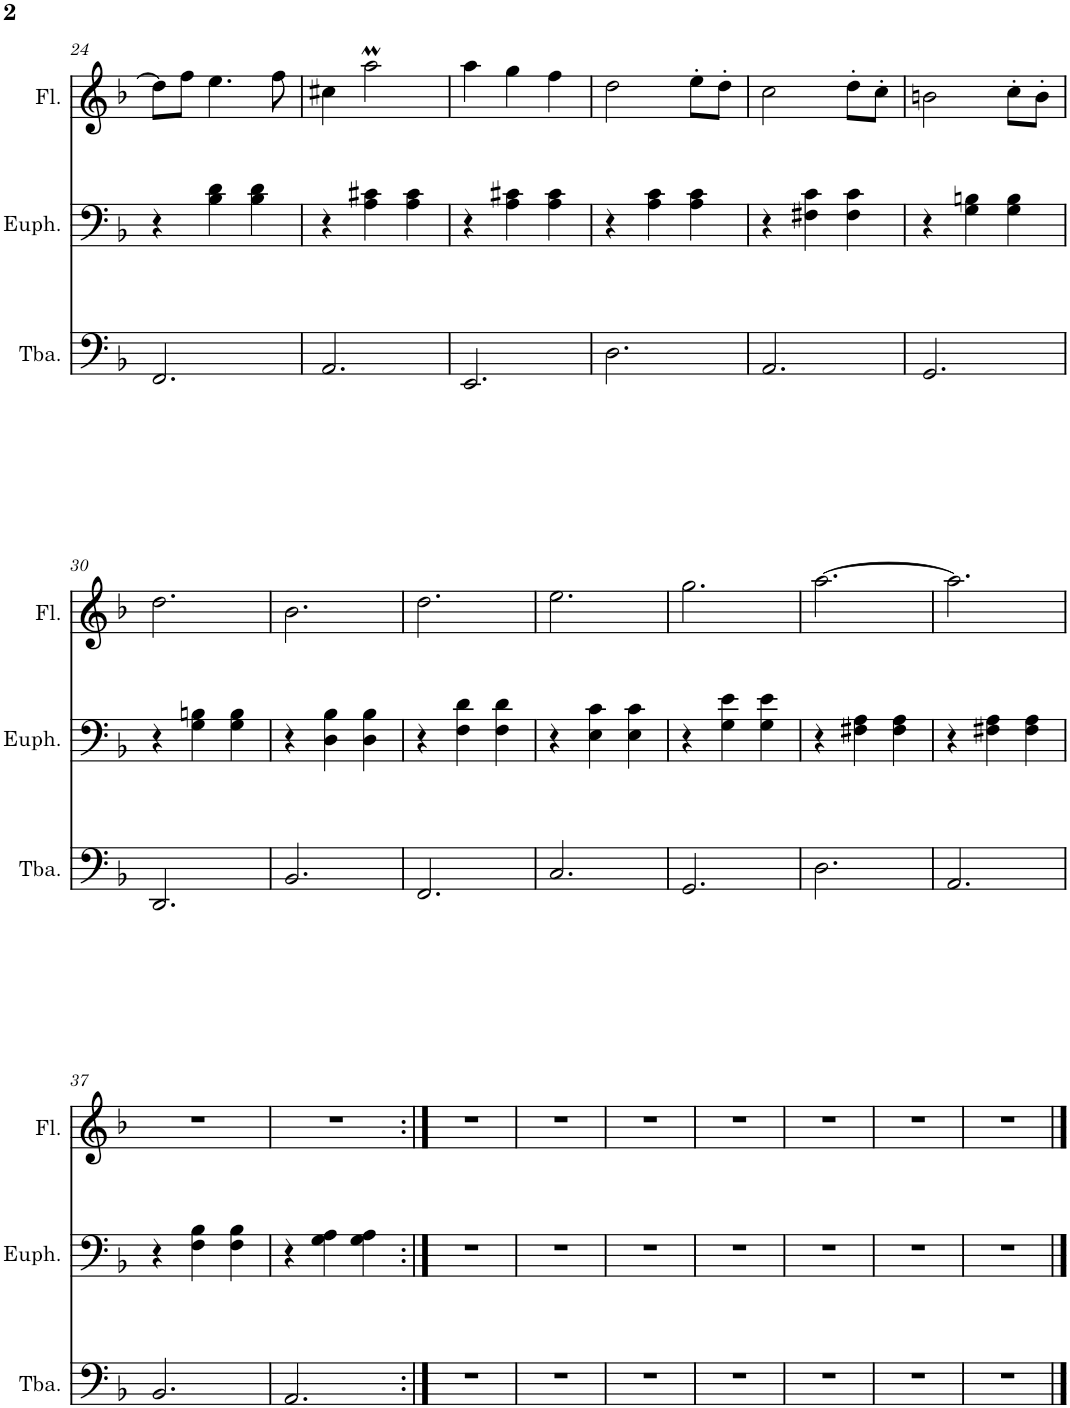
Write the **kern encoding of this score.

**kern	**kern	**kern
*part3	*part2	*part1
*staff3	*staff2	*staff1
*I"Tuba	*I"Euphonium	*I"Flûte
*I'Tba.	*I'Euph.	*I'Fl.
!!LO:PB:g=z
*clefF4	*clefF4	*clefG2
*k[b-]	*k[b-]	*k[b-]
*M3/4	*M3/4	*M3/4
=24	=24	=24
2.FF/	4r	8dd\L]
.	.	8ff\J
.	4B-\ 4d\	4.ee\
.	4B-\ 4d\	.
.	.	8ff\
=25	=25	=25
2.AA/	4r	4cc#X\
.	4A\ 4c#X\	2aam\
.	4A\ 4c#\	.
=26	=26	=26
2.EE/	4r	4aa\
.	4A\ 4c#X\	4gg\
.	4A\ 4c#\	4ff\
=27	=27	=27
2.D\	4r	2dd\
.	4A\ 4c\	.
.	4A\ 4c\	8ee'\L
.	.	8dd'\J
=28	=28	=28
2.AA/	4r	2cc\
.	4F#X\ 4c\	.
.	4F#\ 4c\	8dd'\L
.	.	8cc'\J
=29	=29	=29
2.GG/	4r	2bn\
.	4G\ 4Bn\	.
.	4G\ 4B\	8cc'\L
.	.	8b'\J
!!LO:LB:g=z
=30	=30	=30
2.DD/	4r	2.dd\
.	4G\ 4Bn\	.
.	4G\ 4B\	.
=31	=31	=31
2.BB-/	4r	2.b-\
.	4D\ 4B-\	.
.	4D\ 4B-\	.
=32	=32	=32
2.FF/	4r	2.dd\
.	4F\ 4d\	.
.	4F\ 4d\	.
=33	=33	=33
2.C/	4r	2.ee\
.	4E\ 4c\	.
.	4E\ 4c\	.
=34	=34	=34
2.GG/	4r	2.gg\
.	4G\ 4e\	.
.	4G\ 4e\	.
=35	=35	=35
2.D\	4r	[2.aa\
.	4F#X\ 4A\	.
.	4F#\ 4A\	.
=36	=36	=36
2.AA/	4r	2.aa\]
.	4F#X\ 4A\	.
.	4F#\ 4A\	.
!!LO:LB:g=z
=37	=37	=37
2.BB-/	4r	2.r
.	4F\ 4B-\	.
.	4F\ 4B-\	.
=38	=38	=38
2.AA/	4r	2.r
.	4G\ 4A\	.
.	4G\ 4A\	.
=39:|!	=39:|!	=39:|!
2.r	2.r	2.r
=40	=40	=40
2.r	2.r	2.r
=41	=41	=41
2.r	2.r	2.r
=42	=42	=42
2.r	2.r	2.r
=43	=43	=43
2.r	2.r	2.r
=44	=44	=44
2.r	2.r	2.r
=45	=45	=45
2.r	2.r	2.r
==	==	==
*-	*-	*-
